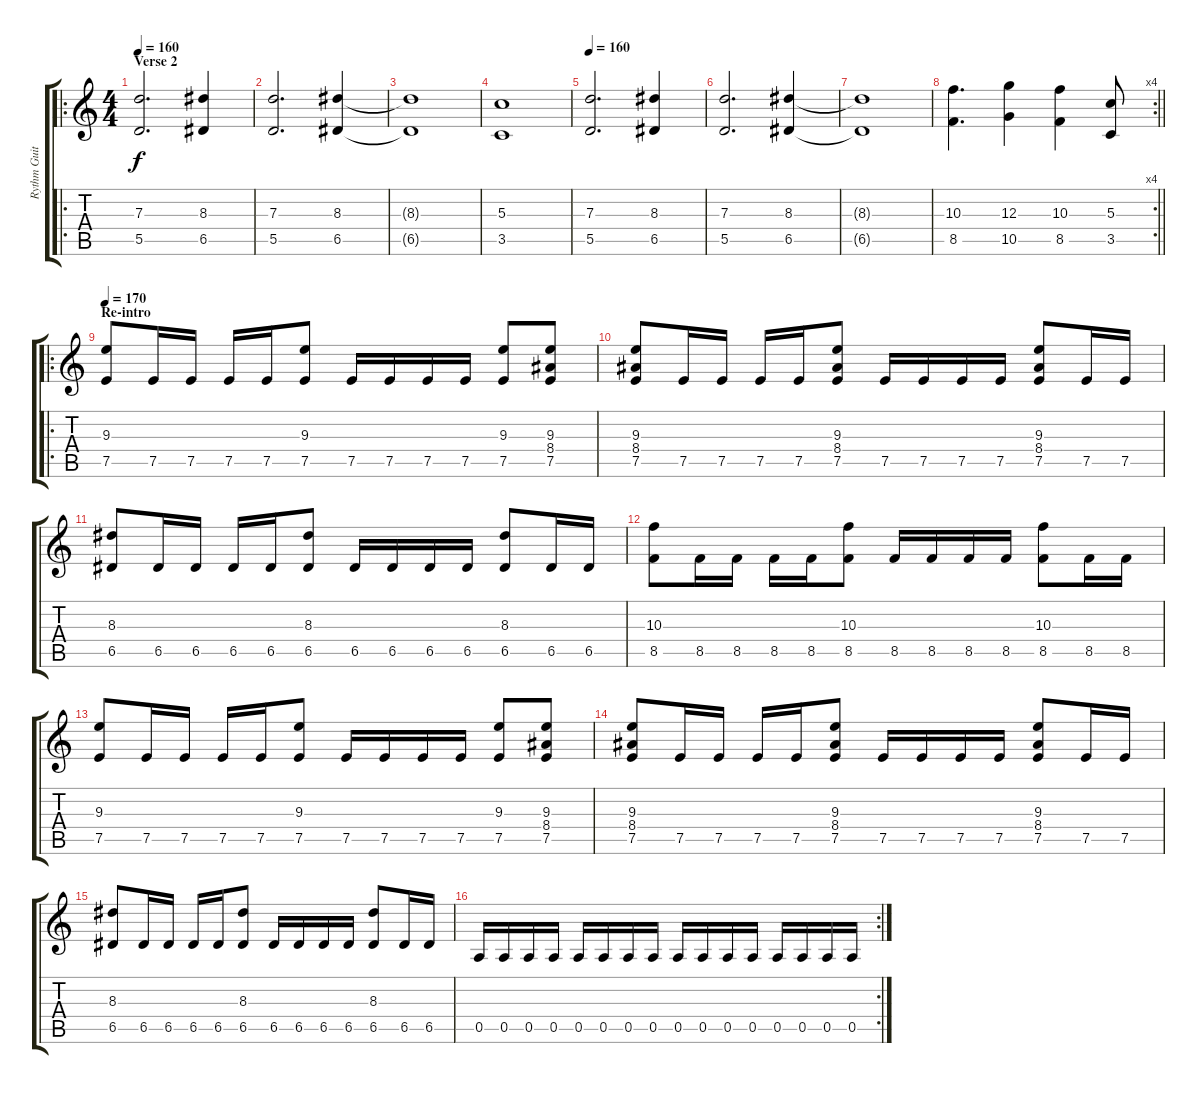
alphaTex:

\track ("Rythm Guitar" "Rythm Guit") {instrument distortionguitar}
\staff {score tabs}
\tuning (E4 B3 G3 D3 A2 E2) {hide}
\ro
\ts (4 4)
\section ("" "Verse 2")
\tempo 160
\clef g2
\ks c
(7.3 5.5).2{d dy f} (8.3 6.5).4 |
(7.3 5.5).2{d} (8.3 6.5).4 |
(8.3{t} 6.5{t}).1 |
(5.3 3.5).1 |
\tempo 160
(7.3 5.5).2{d} (8.3 6.5).4 |
(7.3 5.5).2{d} (8.3 6.5).4 |
(8.3{t} 6.5{t}).1 |
\rc 4
\barLineRight lightlight
(10.3 8.5).4{d} (12.3 10.5).4 (10.3 8.5).4 (5.3 3.5).8 |
\ro
\section ("" "Re-intro")
\tempo 170
(9.3 7.5).8 7.5.16 7.5.16 7.5.16 7.5.16 (9.3 7.5).8 7.5.16 7.5.16 7.5.16 7.5.16 (9.3 7.5).8 (9.3 8.4 7.5).8 |
(9.3 8.4 7.5).8 7.5.16 7.5.16 7.5.16 7.5.16 (9.3 8.4 7.5).8 7.5.16 7.5.16 7.5.16 7.5.16 (9.3 8.4 7.5).8 7.5.16 7.5.16 |
(8.3 6.5).8 6.5.16 6.5.16 6.5.16 6.5.16 (8.3 6.5).8 6.5.16 6.5.16 6.5.16 6.5.16 (8.3 6.5).8 6.5.16 6.5.16 |
(10.3 8.5).8 8.5.16 8.5.16 8.5.16 8.5.16 (10.3 8.5).8 8.5.16 8.5.16 8.5.16 8.5.16 (10.3 8.5).8 8.5.16 8.5.16 |
(9.3 7.5).8 7.5.16 7.5.16 7.5.16 7.5.16 (9.3 7.5).8 7.5.16 7.5.16 7.5.16 7.5.16 (9.3 7.5).8 (9.3 8.4 7.5).8 |
(9.3 8.4 7.5).8 7.5.16 7.5.16 7.5.16 7.5.16 (9.3 8.4 7.5).8 7.5.16 7.5.16 7.5.16 7.5.16 (9.3 8.4 7.5).8 7.5.16 7.5.16 |
(8.3 6.5).8 6.5.16 6.5.16 6.5.16 6.5.16 (8.3 6.5).8 6.5.16 6.5.16 6.5.16 6.5.16 (8.3 6.5).8 6.5.16 6.5.16 |
\rc 2
0.5.16 0.5.16 0.5.16 0.5.16 0.5.16 0.5.16 0.5.16 0.5.16 0.5.16 0.5.16 0.5.16 0.5.16 0.5.16 0.5.16 0.5.16 0.5.16
